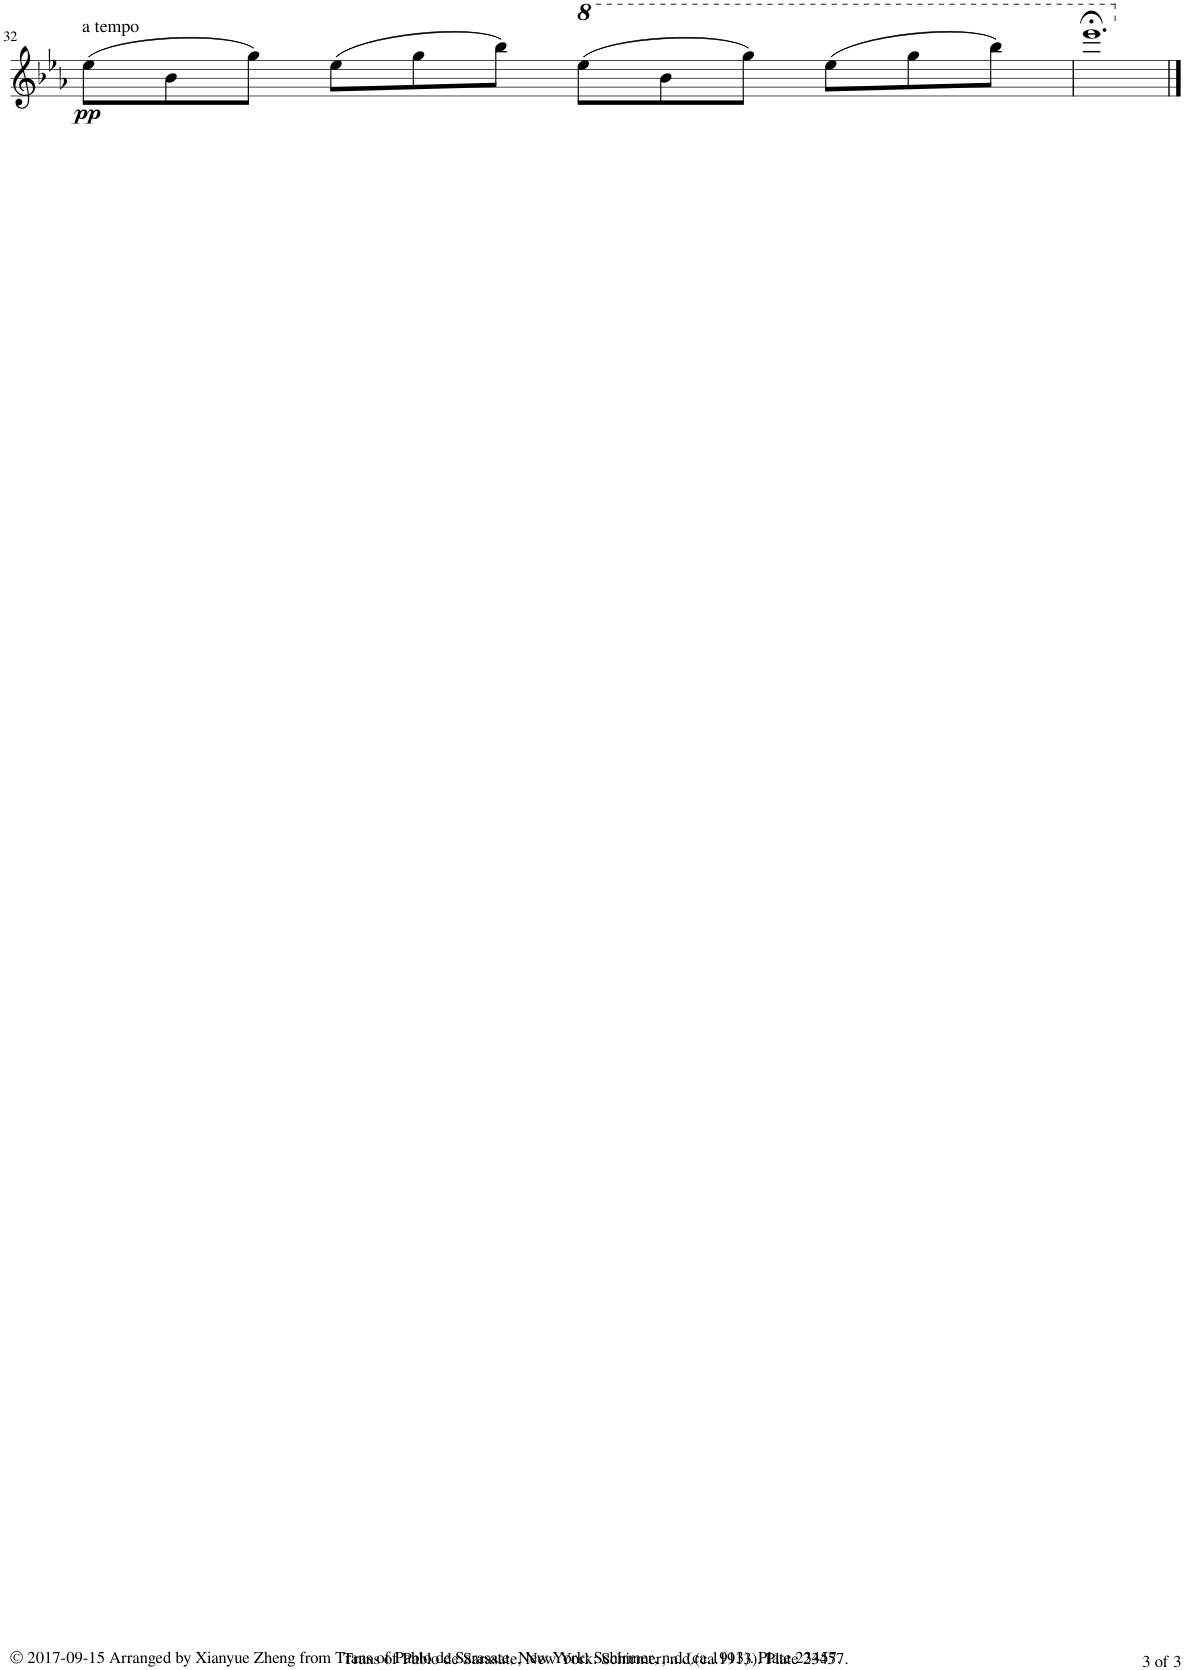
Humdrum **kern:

**kern	**dynam
*part1	*part1
*staff1	*staff1
*I"Violin	*
*I'Vln	*
!!LO:PB:g=z
*clefG2	*
*k[b-e-a-]	*
*M12/8	*
=32	=32
!LO:TX:a:t=a tempo	!
!	!LO:DY:b
(8ee-\L	pp
8b-\	.
8gg\J)	.
(8ee-\L	.
8gg\	.
8bb-\J)	.
*8va	*
(8eee-\L	.
8bb-\	.
8ggg\J)	.
(8eee-\L	.
8ggg\	.
8bbb-\J)	.
=33	=33
1.eeee-;<	.
*X8va	*
==	==
*-	*-
